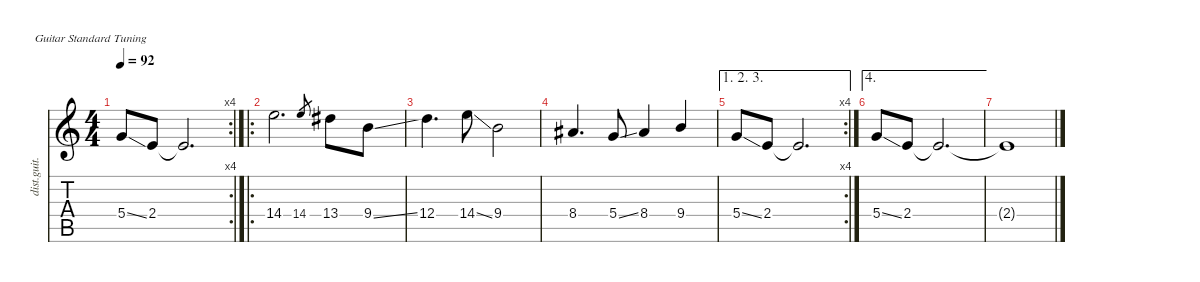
\defaultSystemsLayout 4
\hideDynamics
\bracketExtendMode nobrackets
\otherSystemsTrackNameOrientation horizontal
\track ("Distorded Guitar" "dist.guit.") {instrument distortionguitar}
\staff {score tabs}
\tuning (E4 B3 G3 D3 A2 E2)
\rc 4
\ts (4 4)
\tempo 92
\clef g2
\ks c
5.4{ss}.8{dy fff beam Up} 2.4.8{beam Up} 2.4{t}.2{d dy f beam Up} |
\ro
14.4.2{d dy fff beam Down} 14.4.8{gr dy mp beam Up} 13.4{acc #}.8{dy fff beam Down} 9.4{ss}.8{beam Down} |
12.4.4{d beam Down} 14.4{ss}.8{beam Down} 9.4.2{beam Down} |
8.4{acc #}.4{d beam Up} 5.4{ss}.8{beam Up} 8.4{acc #}.4{beam Up} 9.4.4{beam Up} |
\ae (1 2 3)
\rc 4
5.4{ss}.8{beam Up} 2.4.8{beam Up} 2.4{t}.2{d dy f beam Up} |
\ae 4
5.4{ss}.8{dy fff beam Up} 2.4.8{beam Up} 2.4{t}.2{d dy f beam Up} |
2.4{t}.1{beam Up}
